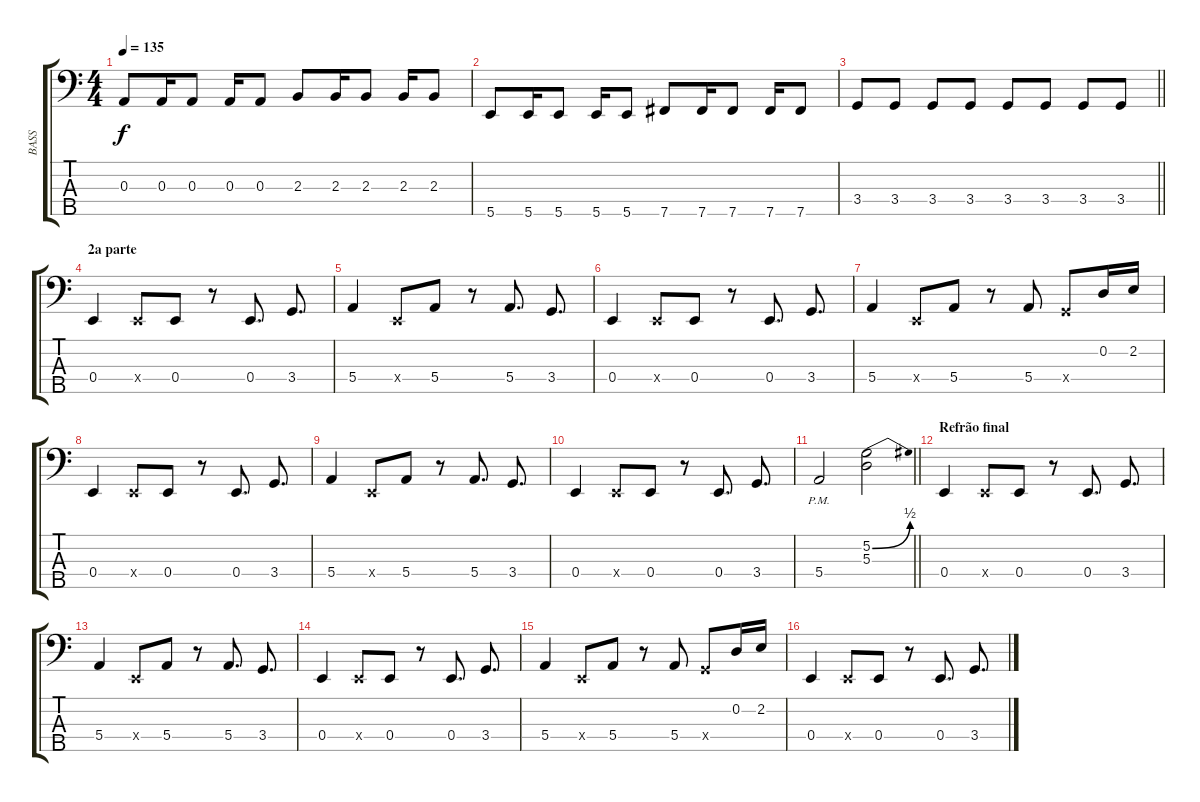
\track ("BASS" "BASS") {instrument electricbassfinger}
\staff {score tabs}
\tuning (G2 D2 A1 E1 B0) {hide}
\ts (4 4)
\tempo 135
\clef f4
\ks c
0.3.8{dy f} 0.3.16 0.3.8 0.3.16 0.3.8 2.3.8 2.3.16 2.3.8 2.3.16 2.3.8 |
5.5.8 5.5.16 5.5.8 5.5.16 5.5.8 7.5.8 7.5.16 7.5.8 7.5.16 7.5.8 |
\barLineRight lightlight
3.4.8 3.4.8 3.4.8 3.4.8 3.4.8 3.4.8 3.4.8 3.4.8 |
\section ("" "2a parte")
0.4.4 0.4{x}.8 0.4.8 r.8 0.4.8{d} 3.4.8{d} |
5.4.4 0.4{x}.8 5.4.8 r.8 5.4.8{d} 3.4.8{d} |
0.4.4 0.4{x}.8 0.4.8 r.8 0.4.8{d} 3.4.8{d} |
5.4.4 0.4{x}.8 5.4.8 r.8 5.4.8 3.4{x}.8 0.2.16 2.2.16 |
0.4.4 0.4{x}.8 0.4.8 r.8 0.4.8{d} 3.4.8{d} |
5.4.4 0.4{x}.8 5.4.8 r.8 5.4.8{d} 3.4.8{d} |
0.4.4 0.4{x}.8 0.4.8 r.8 0.4.8{d} 3.4.8{d} |
\barLineRight lightlight
5.4{pm}.2{instrument slapbass1} (5.2{be (bend 0 0 60 2)} 5.3).2 |
\section ("" "Refrão final")
0.4.4{instrument electricbassfinger} 0.4{x}.8 0.4.8 r.8 0.4.8{d} 3.4.8{d} |
5.4.4 0.4{x}.8 5.4.8 r.8 5.4.8{d} 3.4.8{d} |
0.4.4 0.4{x}.8 0.4.8 r.8 0.4.8{d} 3.4.8{d} |
5.4.4 0.4{x}.8 5.4.8 r.8 5.4.8 3.4{x}.8 0.2.16 2.2.16 |
0.4.4 0.4{x}.8 0.4.8 r.8 0.4.8{d} 3.4.8{d}
